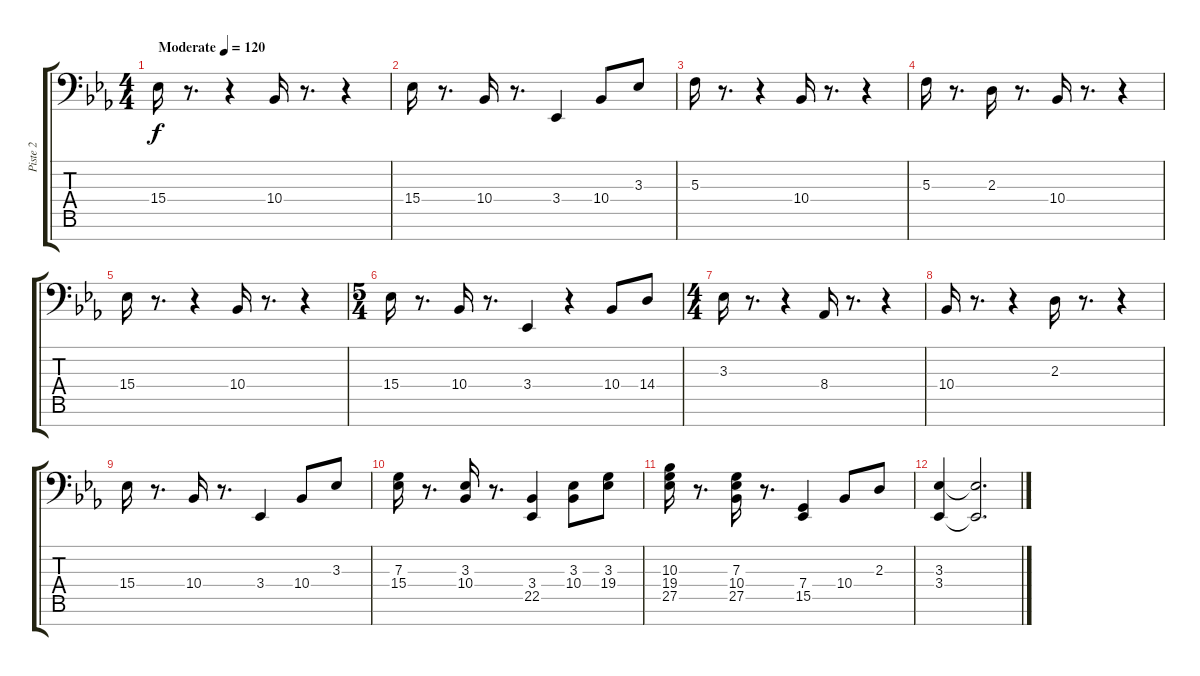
\track ("Piste 2" "Piste 2") {instrument cello}
\staff {score tabs}
\tuning (C5 C4 C3 C2 C1 C0 C-1) {hide}
\ts (4 4)
\tempo (120 "Moderate")
\clef f4
\ks eb
15.4.16{dy f instrument cello} r.8{d} r.4 10.4.16 r.8{d} r.4 |
15.4.16 r.8{d} 10.4.16 r.8{d} 3.4.4 10.4.8 3.3.8 |
5.3.16 r.8{d} r.4 10.4.16 r.8{d} r.4 |
5.3.16 r.8{d} 2.3.16 r.8{d} 10.4.16 r.8{d} r.4 |
15.4.16 r.8{d} r.4 10.4.16 r.8{d} r.4 |
\ts (5 4)
15.4.16 r.8{d} 10.4.16 r.8{d} 3.4.4 r.4 10.4.8 14.4.8 |
\ts (4 4)
3.3.16 r.8{d} r.4 8.4.16 r.8{d} r.4 |
10.4.16 r.8{d} r.4 2.3.16 r.8{d} r.4 |
15.4.16 r.8{d} 10.4.16 r.8{d} 3.4.4 10.4.8 3.3.8 |
(7.3 15.4).16 r.8{d} (3.3 10.4).16 r.8{d} (3.4 22.5).4 (3.3 10.4).8 (3.3 19.4).8 |
(10.3 19.4 27.5).16 r.8{d} (7.3 10.4 27.5).16 r.8{d} (7.4 15.5).4 10.4.8 2.3.8 |
(3.3 3.4).4 (3.3{t} 3.4{t}).2{d volume 0}
